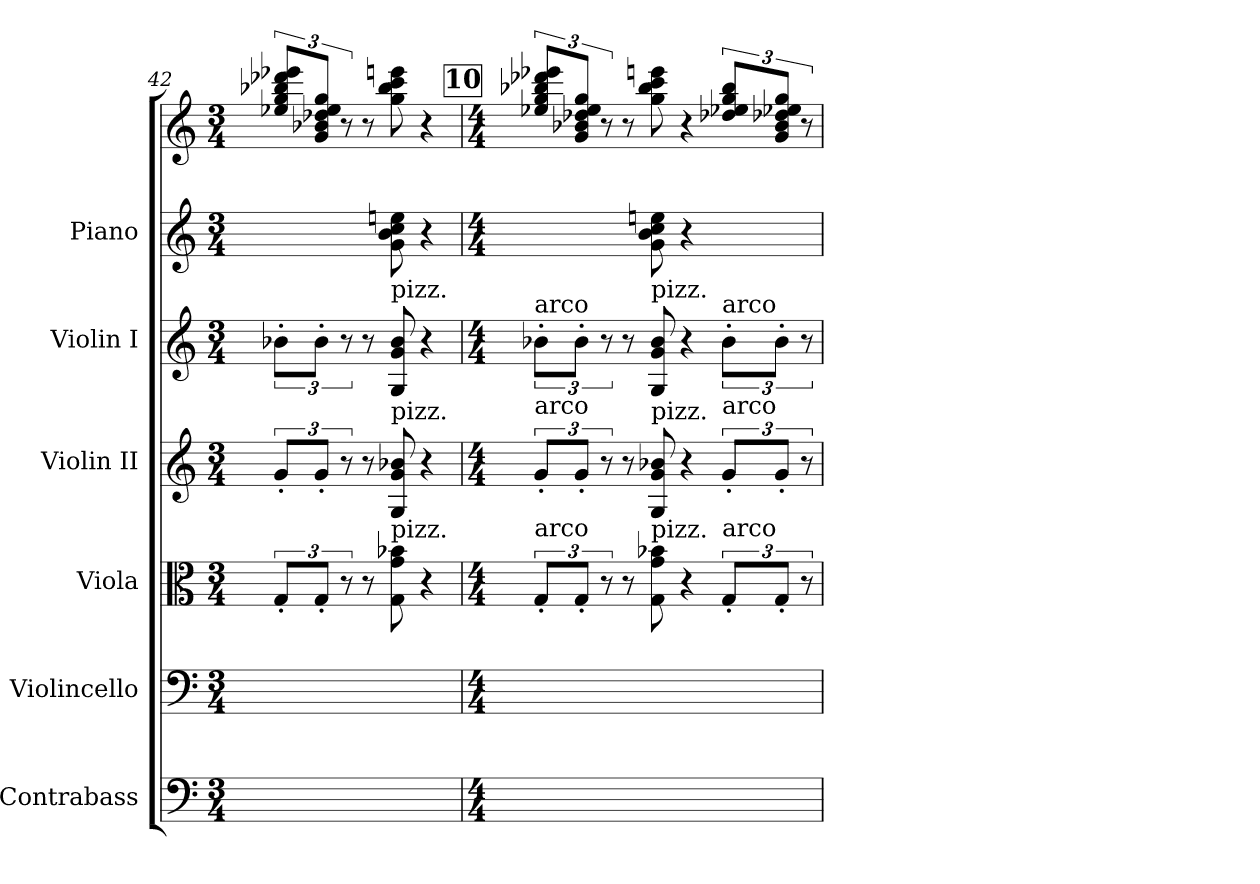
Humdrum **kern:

**kern	**kern	**kern	**kern	**kern	**kern	**kern
*part6	*part5	*part4	*part3	*part2	*part1	*part1
*staff7	*staff6	*staff5	*staff4	*staff3	*staff2	*staff1
*I"Contrabass	*I"Violincello	*I"Viola	*I"Violin II	*I"Violin I	*I"Piano	*
*I'Cb.	*I'Vc.	*I'Vla.	*I'Vln. II	*I'Vln. I	*I'Pno.	*
*clefF4	*clefF4	*clefC3	*clefG2	*clefG2	*clefG2	*clefG2
*ITrd7c12	*	*	*	*	*	*
*k[]	*k[]	*k[]	*k[]	*k[]	*k[]	*k[]
*C:	*C:	*C:	*C:	*C:	*C:	*C:
*M3/4	*M3/4	*M3/4	*M3/4	*M3/4	*M3/4	*M3/4
=42	=42	=42	=42	=42	=42	=42
4ryy	4ryy	12G'L	12g'L	12b-X'L	4.ryy	12ee-X\ 12gg\ 12bb-X\ 12ddd-X\ 12eee-X\L
.	.	12G'J	12g'J	12b-'J	.	12g/ 12b-X/ 12dd-X/ 12ee-/ 12gg/J
.	.	12r	12r	12r	.	12r
4ryy	4ryy	8r	8r	8r	.	8r
!	!	!	!	!LO:TX:a:t=pizz.	!	!
!	!	!	!LO:TX:a:t=pizz.	!	!	!
!	!	!LO:TX:a:t=pizz.	!	!	!	!
.	.	8G 8g 8b-X	8G 8g 8b-X	8G 8g 8b-	8g 8b 8cc 8een	8gg 8bb- 8ccc 8eeen
4ryy	4ryy	4r	4r	4r	4r	4r
!!LO:REH:place=s1:t=10
=43	=43	=43	=43	=43	=43	=43
*M4/4	*M4/4	*M4/4	*M4/4	*M4/4	*M4/4	*M4/4
!	!	!	!	!LO:TX:a:t=arco	!	!
!	!	!	!LO:TX:a:t=arco	!	!	!
!	!	!LO:TX:a:t=arco	!	!	!	!
4ryy	4ryy	12G'L	12g'L	12b-X'L	4.ryy	12ee-X\ 12gg\ 12bb-X\ 12ddd-X\ 12eee-X\L
.	.	12G'J	12g'J	12b-'J	.	12g/ 12b-X/ 12dd-X/ 12ee-/ 12gg/J
.	.	12r	12r	12r	.	12r
4ryy	4ryy	8r	8r	8r	.	8r
!	!	!	!	!LO:TX:a:t=pizz.	!	!
!	!	!	!LO:TX:a:t=pizz.	!	!	!
!	!	!LO:TX:a:t=pizz.	!	!	!	!
.	.	8G 8g 8b-X	8G 8g 8b-X	8G 8g 8b-	8g 8b 8cc 8een	8gg 8bb- 8ccc 8eeen
4ryy	4ryy	4r	4r	4r	4r	4r
!	!	!	!	!LO:TX:a:t=arco	!	!
!	!	!	!LO:TX:a:t=arco	!	!	!
!	!	!LO:TX:a:t=arco	!	!	!	!
4ryy	4ryy	12G'L	12g'L	12b-'L	4ryy	12dd-X\ 12ee-X\ 12gg\ 12bb-\L
.	.	12G'J	12g'J	12b-'J	.	12g/ 12b-/ 12dd-X/ 12ee-X/ 12gg/J
.	.	12r	12r	12r	.	12r
=	=	=	=	=	=	=
*-	*-	*-	*-	*-	*-	*-
